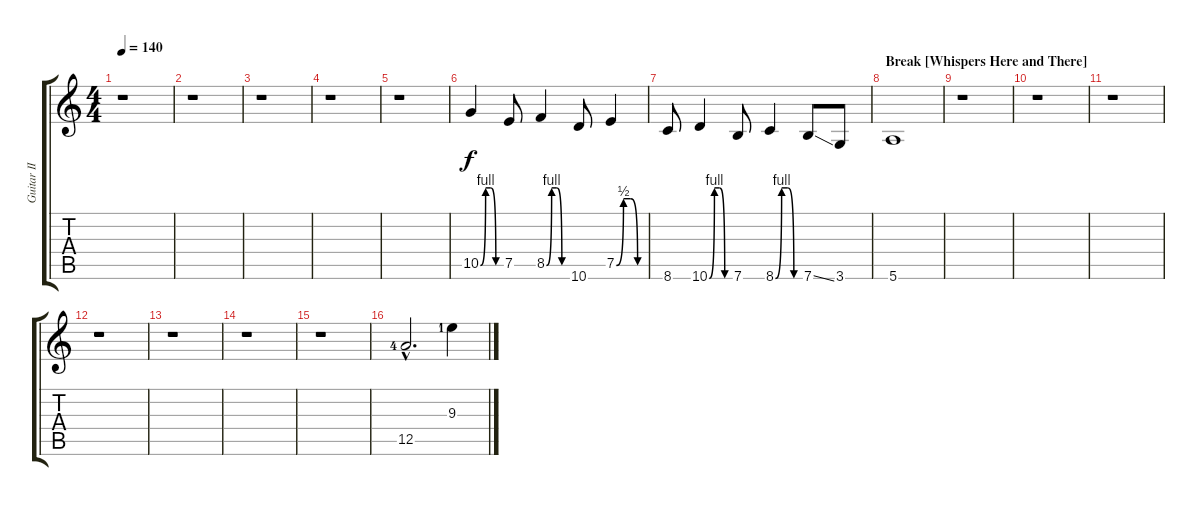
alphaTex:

\track ("Guitar II" "Guitar II") {instrument distortionguitar}
\staff {score tabs}
\tuning (E4 B3 G3 D3 A2 E2) {hide}
\ts (4 4)
\tempo 140
\clef g2
\ks c
r.1{dy f} |
r.1 |
r.1 |
r.1 |
r.1 |
10.5{be (custom 0 0 15 4 30 4 45 0 60 0)}.4{volume 10 balance 11 instrument distortionguitar} 7.5.8 8.5{be (custom 0 0 15 4 30 4 45 0 60 0)}.4 10.6.8 7.5{be (custom 0 0 15 2 30 2 45 0 60 0)}.4 |
8.6.8 10.6{be (custom 0 0 15 4 30 4 45 0 60 0)}.4 7.6.8 8.6{be (custom 0 0 15 4 30 4 45 0 60 0)}.4 7.6{ss}.8 3.6.8 |
\section ("" "Break [Whispers Here and There]")
5.6.1 |
r.1 |
r.1 |
r.1 |
r.1 |
r.1 |
r.1 |
r.1 |
12.5{hac lf 5}.2{d volume 6 balance 8 instrument distortionguitar} 9.3{lf 2}.4
